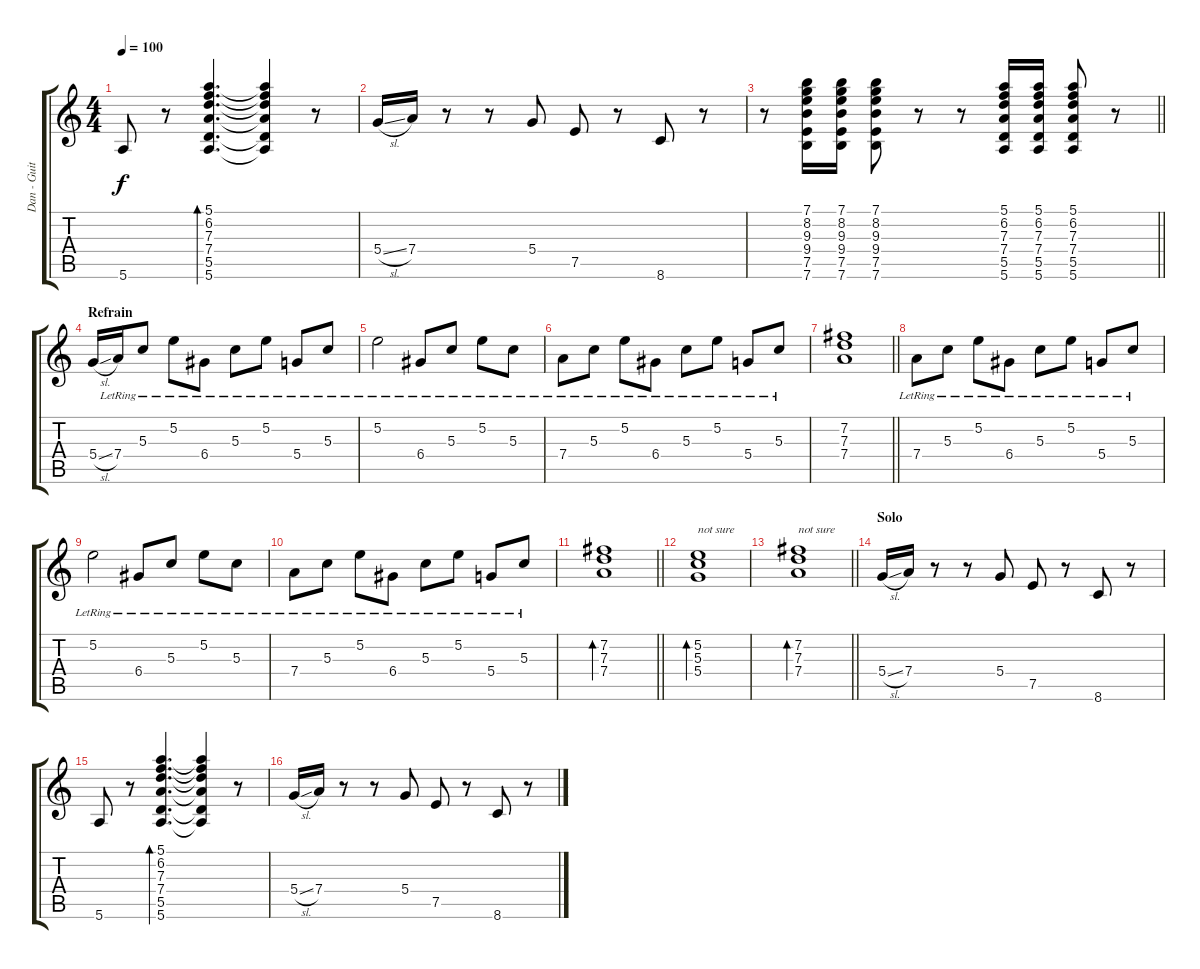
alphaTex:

\track ("Dan - Guitar" "Dan - Guit") {instrument electricguitarclean}
\staff {score tabs}
\tuning (E4 B3 G3 D3 A2 E2) {hide}
\ts (4 4)
\tempo 100
\clef g2
\ks c
5.6.8{dy f} r.8 (5.1 6.2 7.3 7.4 5.5 5.6).4{d bd 240} (5.1{t} 6.2{t} 7.3{t} 7.4{t} 5.5{t} 5.6{t}).4 r.8 |
5.4{sl}.16 7.4.16 r.8 r.8 5.4.8 7.5.8 r.8 8.6.8 r.8 |
\barLineRight lightlight
r.8 (7.1 8.2 9.3 9.4 7.5 7.6).16 (7.1 8.2 9.3 9.4 7.5 7.6).16 (7.1 8.2 9.3 9.4 7.5 7.6).8 r.8 r.8 (5.1 6.2 7.3 7.4 5.5 5.6).16 (5.1 6.2 7.3 7.4 5.5 5.6).16 (5.1 6.2 7.3 7.4 5.5 5.6).8 r.8 |
\section ("" "Refrain")
5.4{sl}.16 7.4{lr}.16 5.3{lr}.8 5.2{lr}.8 6.4{lr}.8 5.3{lr}.8 5.2{lr}.8 5.4{lr}.8 5.3{lr}.8 |
5.2{lr}.2 6.4{lr}.8 5.3{lr}.8 5.2{lr}.8 5.3{lr}.8 |
7.4{lr}.8 5.3{lr}.8 5.2{lr}.8 6.4{lr}.8 5.3{lr}.8 5.2{lr}.8 5.4{lr}.8 5.3{lr}.8 |
\barLineRight lightlight
(7.2 7.3 7.4).1 |
7.4{lr}.8 5.3{lr}.8 5.2{lr}.8 6.4{lr}.8 5.3{lr}.8 5.2{lr}.8 5.4{lr}.8 5.3{lr}.8 |
5.2{lr}.2 6.4{lr}.8 5.3{lr}.8 5.2{lr}.8 5.3{lr}.8 |
7.4{lr}.8 5.3{lr}.8 5.2{lr}.8 6.4{lr}.8 5.3{lr}.8 5.2{lr}.8 5.4{lr}.8 5.3{lr}.8 |
\barLineRight lightlight
(7.2 7.3 7.4).1{bd 240} |
(5.2 5.3 5.4).1{bd 240 txt "not sure"} |
\barLineRight lightlight
(7.2 7.3 7.4).1{bd 240 txt "not sure"} |
\section ("" "Solo")
5.4{sl}.16 7.4.16 r.8 r.8 5.4.8 7.5.8 r.8 8.6.8 r.8 |
5.6.8 r.8 (5.1 6.2 7.3 7.4 5.5 5.6).4{d bd 240} (5.1{t} 6.2{t} 7.3{t} 7.4{t} 5.5{t} 5.6{t}).4 r.8 |
5.4{sl}.16 7.4.16 r.8 r.8 5.4.8 7.5.8 r.8 8.6.8 r.8
